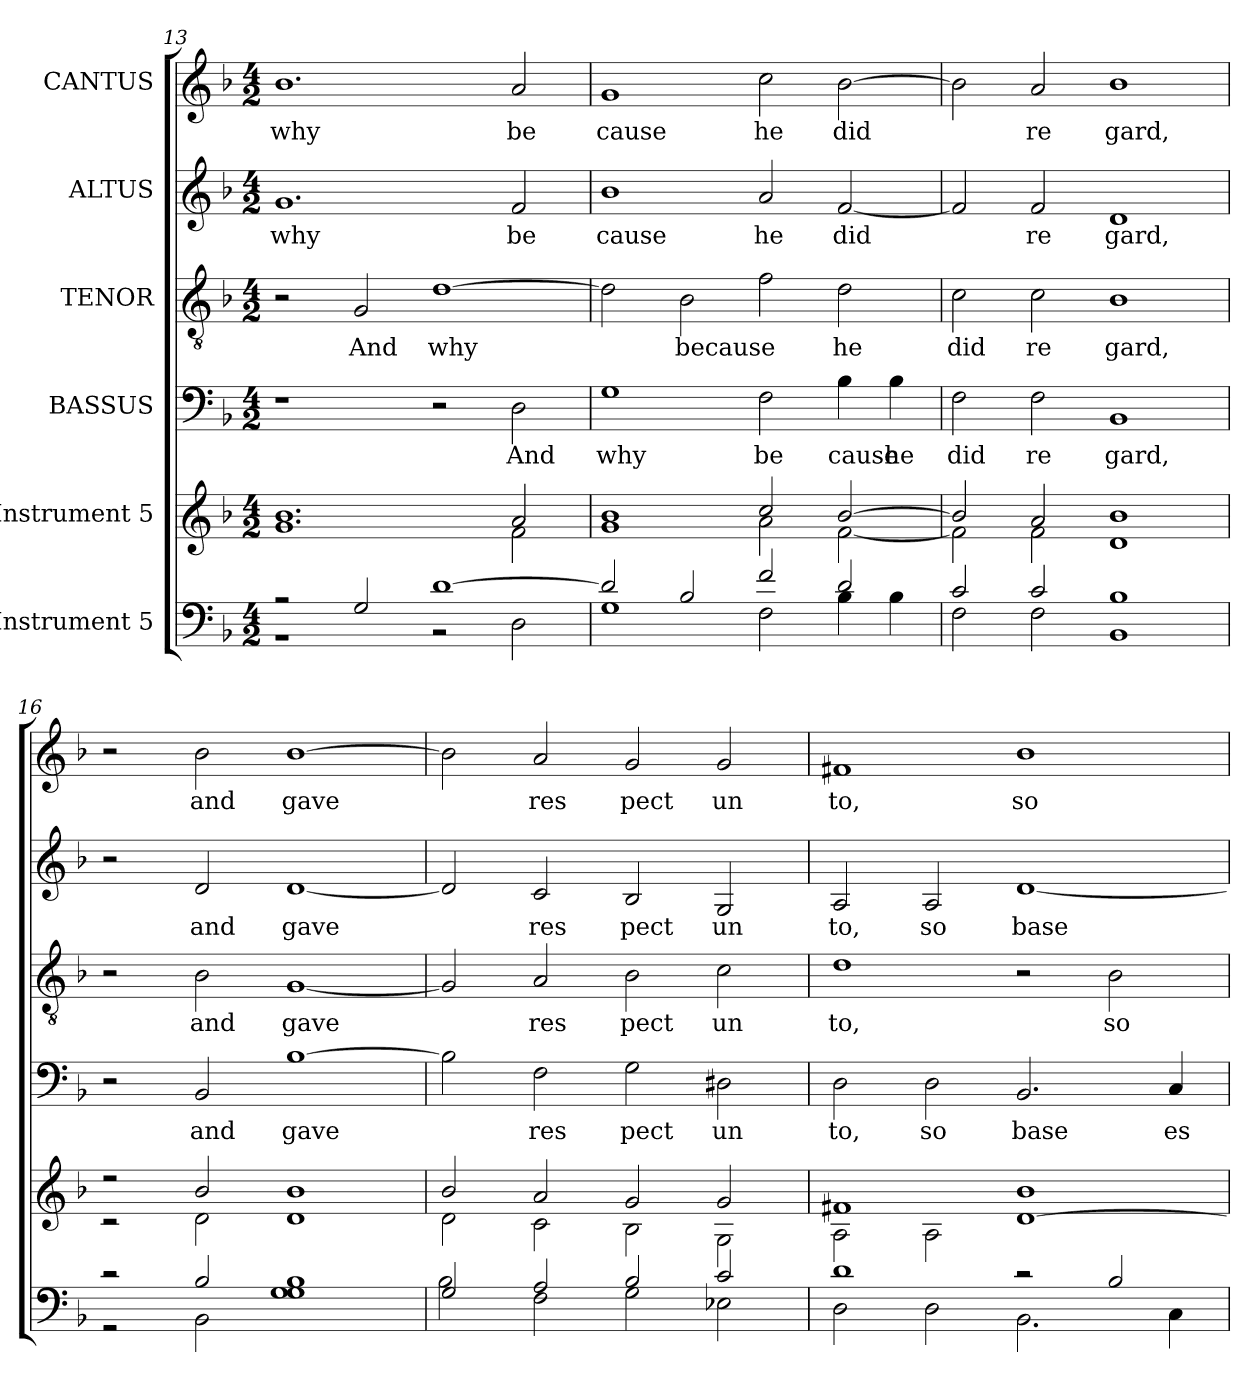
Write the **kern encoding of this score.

**kern	**kern	**kern	**text	**kern	**text	**kern	**text	**kern	**text
*part6	*part5	*part4	*part4	*part3	*part3	*part2	*part2	*part1	*part1
*staff6	*staff5	*staff4	*staff4	*staff3	*staff3	*staff2	*staff2	*staff1	*staff1
*I"Instrument 5	*I"Instrument 5	*I"BASSUS	*	*I"TENOR	*	*I"ALTUS	*	*I"CANTUS	*
*clefF4	*clefG2	*clefF4	*	*clefGv2	*	*clefG2	*	*clefG2	*
*	*	*ITrd-3c-5	*	*ITrd-3c-5	*	*ITrd-3c-5	*	*ITrd-3c-5	*
*k[b-]	*k[b-]	*k[b-e-]	*	*k[b-e-]	*	*k[b-e-]	*	*k[b-e-]	*
*F:	*F:	*B-:	*	*B-:	*	*B-:	*	*B-:	*
*M4/2	*M4/2	*M4/2	*	*M4/2	*	*M4/2	*	*M4/2	*
=13	=13	=13	=13	=13	=13	=13	=13	=13	=13
*^	*^	*	*	*	*	*	*	*	*
!	!	!	!	!	!	!	!	!	!LO:LY:b:cj	!	!LO:LY:b:cj
2r	1r	1.g	1.b-	1r	.	2r	.	1.cc	why	1.ee-	why
!	!	!	!	!	!	!	!LO:LY:b:cj	!	!	!	!
2G/	.	.	.	.	.	2c/	And	.	.	.	.
!	!	!	!	!	!	!	!LO:LY:b:cj	!	!	!	!
[>1d	2r	.	.	2r	.	[>1g	why	.	.	.	.
!	!	!	!	!	!LO:LY:b:cj	!	!	!	!LO:LY:b:cj	!	!LO:LY:b:cj
.	2D\	2a/	2f\	2G\	And	.	.	2b-/	be	2dd/	be
=14	=14	=14	=14	=14	=14	=14	=14	=14	=14	=14	=14
!	!	!	!	!	!LO:LY:b:cj	!	!LO:LY:b:cj	!	!LO:LY:b:cj	!	!LO:LY:b:cj
2d/]	1G	1b-	1g	1c	why	2g\]	.	1ee-	cause	1cc	cause
!	!	!	!	!	!	!	!LO:LY:b:cj	!	!	!	!
2B-/	.	.	.	.	.	2e-\	because	.	.	.	.
!	!	!	!	!	!LO:LY:b:cj	!	!LO:LY:b:cj	!	!LO:LY:b:cj	!	!LO:LY:b:cj
2f/	2F\	2cc/	2a\	2B-\	be	2b-\	.	2dd/	he	2ff\	he
!	!	!	!	!	!LO:LY:b:cj	!	!LO:LY:b:cj	!	!LO:LY:b:cj	!	!LO:LY:b:cj
2d/	4B-\	[>2b-/	[<2f\	4e-\	cause	2g\	he	[<2b-/	did	[>2ee-\	did
!	!	!	!	!	!LO:LY:b:cj	!	!	!	!	!	!
.	4B-\	.	.	4e-\	he	.	.	.	.	.	.
=15	=15	=15	=15	=15	=15	=15	=15	=15	=15	=15	=15
!	!	!	!	!	!LO:LY:b:cj	!	!LO:LY:b:cj	!	!LO:LY:b:cj	!	!LO:LY:b:cj
2c/	2F\	2b-/]	2f\]	2B-\	did	2f\	did	2b-/]	.	2ee-\]	.
!	!	!	!	!	!LO:LY:b:cj	!	!LO:LY:b:cj	!	!LO:LY:b:cj	!	!LO:LY:b:cj
2c/	2F\	2a/	2f\	2B-\	re	2f\	re	2b-/	re	2dd/	re
!	!	!	!	!	!LO:LY:b:cj	!	!LO:LY:b:cj	!	!LO:LY:b:cj	!	!LO:LY:b:cj
1B-	1BB-	1d	1b-	1E-	gard,	1e-	gard,	1g	gard,	1ee-	gard,
=16	=16	=16	=16	=16	=16	=16	=16	=16	=16	=16	=16
2r	2r	2r	2r	2r	.	2r	.	2r	.	2r	.
!	!	!	!	!	!LO:LY:b:cj	!	!LO:LY:b:cj	!	!LO:LY:b:cj	!	!LO:LY:b:cj
2B-/	2BB-\	2b-/	2d\	2E-/	and	2e-\	and	2g/	and	2ee-\	and
!	!	!	!	!	!LO:LY:b:cj	!	!LO:LY:b:cj	!	!LO:LY:b:cj	!	!LO:LY:b:cj
1B-	1G 1G	1d	1b-	[>1e-	gave	[<1c	gave	[<1g	gave	[>1ee-	gave
=17	=17	=17	=17	=17	=17	=17	=17	=17	=17	=17	=17
!	!	!	!	!	!LO:LY:b:cj	!	!LO:LY:b:cj	!	!LO:LY:b:cj	!	!LO:LY:b:cj
2G/	2B-\	2b-/	2d\	2e-\]	.	2c/]	.	2g/]	.	2ee-\]	.
!	!	!	!	!	!LO:LY:b:cj	!	!LO:LY:b:cj	!	!LO:LY:b:cj	!	!LO:LY:b:cj
2A/	2F\	2a/	2c\	2B-\	res	2d/	res	2f/	res	2dd/	res
!	!	!	!	!	!LO:LY:b:cj	!	!LO:LY:b:cj	!	!LO:LY:b:cj	!	!LO:LY:b:cj
2B-/	2G\	2g/	2B-\	2c\	pect	2e-\	pect	2e-/	pect	2cc/	pect
!	!	!	!	!	!LO:LY:b:cj	!	!LO:LY:b:cj	!	!LO:LY:b:cj	!	!LO:LY:b:cj
2c/	2E-X\	2g/	2G\	2G#X\	un	2f\	un	2c/	un	2cc/	un
!!LO:PB:g=z
=18	=18	=18	=18	=18	=18	=18	=18	=18	=18	=18	=18
!	!	!	!	!	!LO:LY:b:cj	!	!LO:LY:b:cj	!	!LO:LY:b:cj	!	!LO:LY:b:cj
1d	2D\	1f#X	2A\	2G\	to,	1g	to,	2d/	to,	1bn	to,
!	!	!	!	!	!LO:LY:b:cj	!	!	!	!LO:LY:b:cj	!	!
.	2D\	.	2A\	2G\	so	.	.	2d/	so	.	.
!	!	!	!	!	!LO:LY:b:cj	!	!	!	!LO:LY:b:cj	!	!LO:LY:b:cj
2r	2.BB-\	[<1d	1b-	2.E-/	base	2r	.	[<1g	base	1ee-	so
!	!	!	!	!	!	!	!LO:LY:b:cj	!	!	!	!
2B-/	.	.	.	.	.	2e-\	so	.	.	.	.
!	!	!	!	!	!LO:LY:b:cj	!	!	!	!	!	!
.	4C\	.	.	4F/	es	.	.	.	.	.	.
*v	*v	*	*	*	*	*	*	*	*	*	*
*	*v	*v	*	*	*	*	*	*	*	*
=	=	=	=	=	=	=	=	=	=
*-	*-	*-	*-	*-	*-	*-	*-	*-	*-
